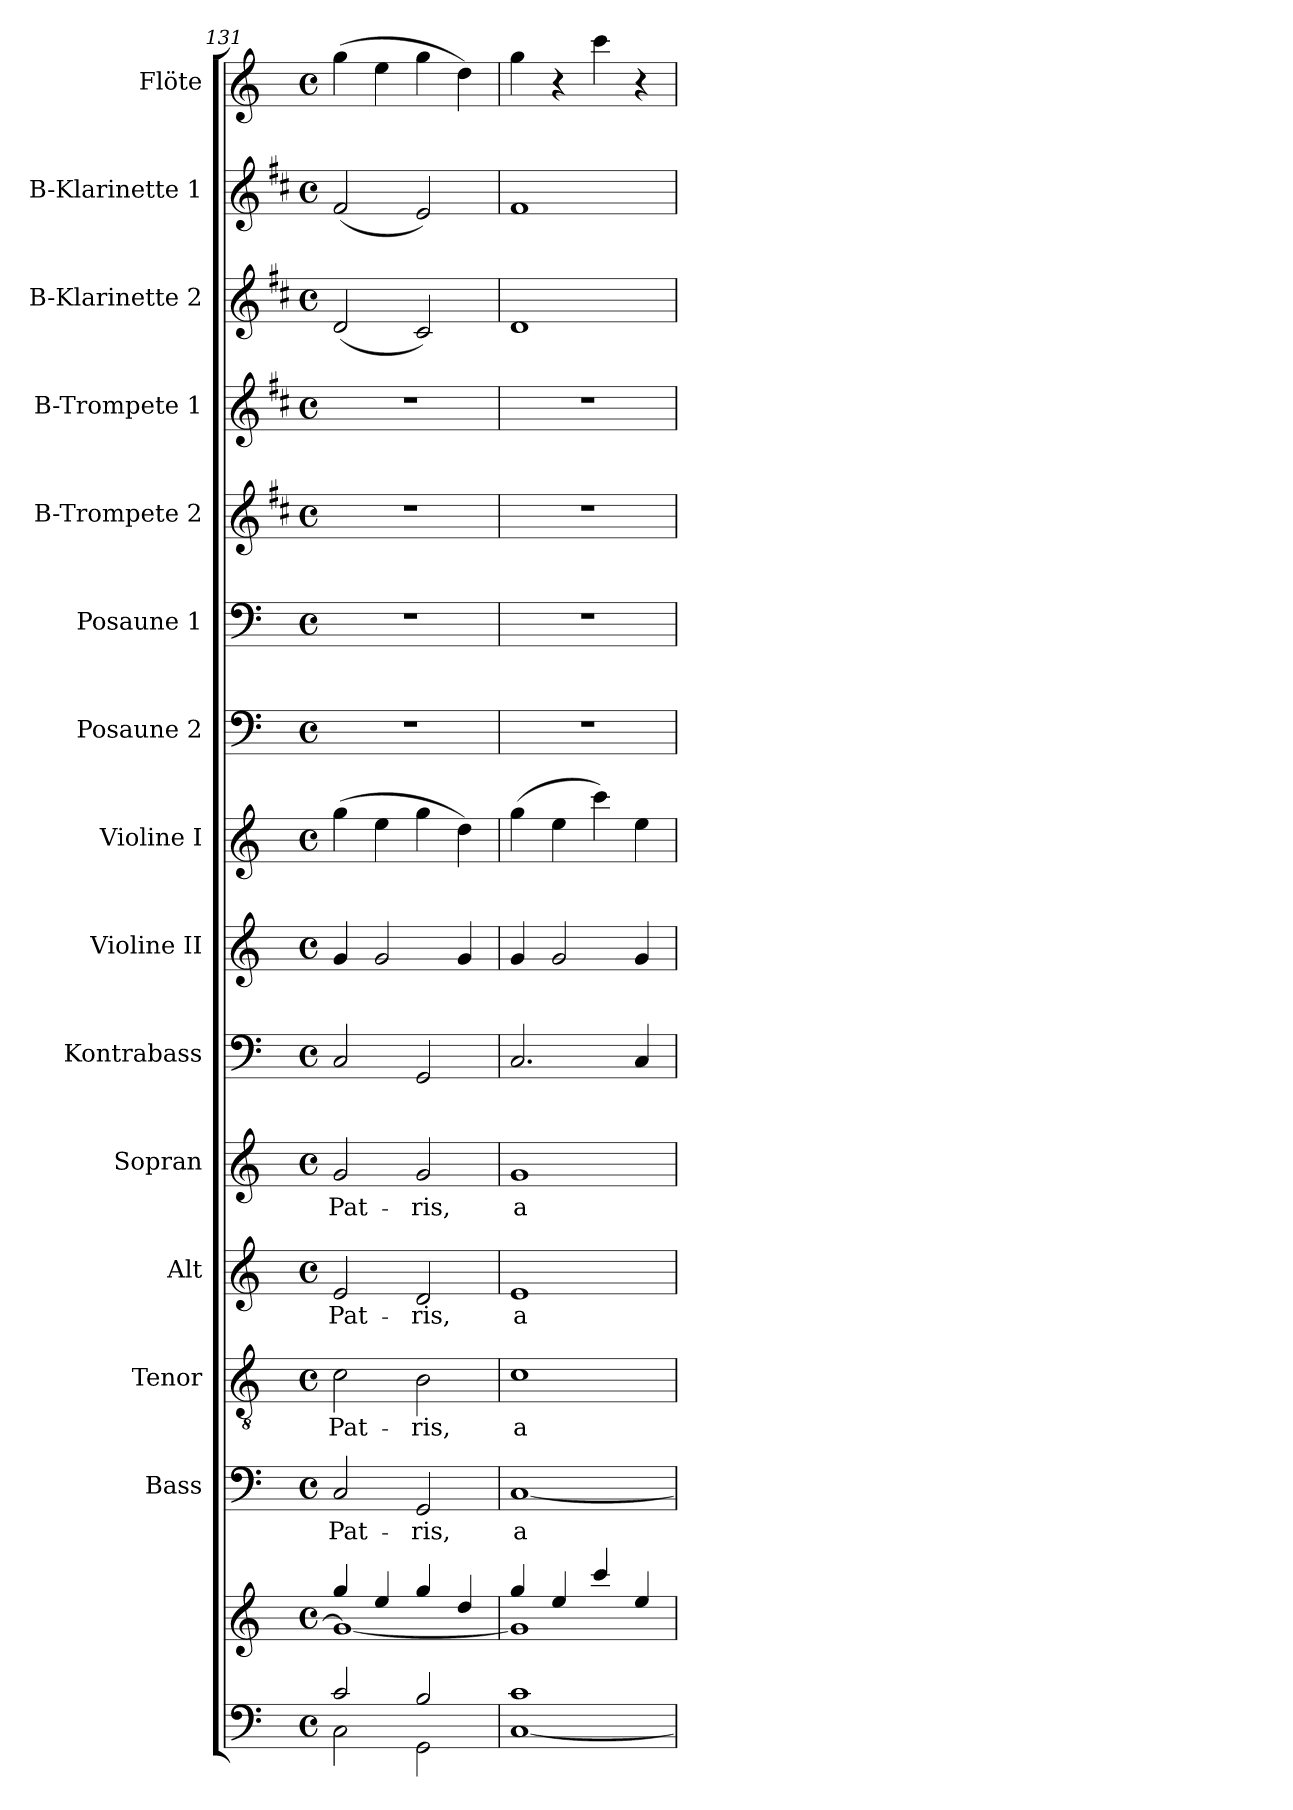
**kern	**kern	**kern	**text	**kern	**text	**kern	**text	**kern	**text	**kern	**kern	**kern	**kern	**kern	**kern	**kern	**kern	**kern	**kern
*part15	*part15	*part14	*part14	*part13	*part13	*part12	*part12	*part11	*part11	*part10	*part9	*part8	*part7	*part6	*part5	*part4	*part3	*part2	*part1
*staff16	*staff15	*staff14	*staff14	*staff13	*staff13	*staff12	*staff12	*staff11	*staff11	*staff10	*staff9	*staff8	*staff7	*staff6	*staff5	*staff4	*staff3	*staff2	*staff1
*	*	*I"Bass	*	*I"Tenor	*	*I"Alt	*	*I"Sopran	*	*I"Kontrabass	*I"Violine II	*I"Violine I	*I"Posaune 2	*I"Posaune 1	*I"B-Trompete 2	*I"B-Trompete 1	*I"B-Klarinette 2	*I"B-Klarinette 1	*I"Flöte
*	*	*I'B.	*	*I'T.	*	*I'A.	*	*I'S.	*	*I'Kb.	*I'Vl. II	*I'Vl. I	*I'Pos. 2	*I'Pos. 1	*I'B Trp. 2	*I'B Trp. 1	*I'B Kl. 2	*I'B Kl. 1	*I'Fl.
*clefF4	*clefG2	*clefF4	*	*clefGv2	*	*clefG2	*	*clefG2	*	*clefF4	*clefG2	*clefG2	*clefF4	*clefF4	*clefG2	*clefG2	*clefG2	*clefG2	*clefG2
*	*	*	*	*	*	*	*	*	*	*ITrd7c12	*	*	*	*	*ITrd1c2	*ITrd1c2	*ITrd1c2	*ITrd1c2	*
*k[]	*k[]	*k[]	*	*k[]	*	*k[]	*	*k[]	*	*k[]	*k[]	*k[]	*k[]	*k[]	*k[]	*k[]	*k[]	*k[]	*k[]
*C:	*C:	*C:	*	*C:	*	*C:	*	*C:	*	*C:	*C:	*C:	*C:	*C:	*C:	*C:	*C:	*C:	*C:
*M4/4	*M4/4	*M4/4	*	*M4/4	*	*M4/4	*	*M4/4	*	*M4/4	*M4/4	*M4/4	*M4/4	*M4/4	*M4/4	*M4/4	*M4/4	*M4/4	*M4/4
*met(c)	*met(c)	*met(c)	*	*met(c)	*	*met(c)	*	*met(c)	*	*met(c)	*met(c)	*met(c)	*met(c)	*met(c)	*met(c)	*met(c)	*met(c)	*met(c)	*met(c)
=131	=131	=131	=131	=131	=131	=131	=131	=131	=131	=131	=131	=131	=131	=131	=131	=131	=131	=131	=131
*^	*^	*	*	*	*	*	*	*	*	*	*	*	*	*	*	*	*	*	*
!	!	!	!	!	!LO:LY:b	!	!LO:LY:b	!	!LO:LY:b	!	!LO:LY:b	!	!	!	!	!	!	!	!	!	!
2c/	2C\	4gg/	1g_	2C/	Pat-	2c\	Pat-	2e/	Pat-	2g/	Pat-	2CC/	4g/	(>4gg\	1r	1r	1r	1r	(<2c/	(<2e/	(>4gg\
.	.	4ee/	.	.	.	.	.	.	.	.	.	.	2g/	4ee\	.	.	.	.	.	.	4ee\
!	!	!	!	!	!LO:LY:b	!	!LO:LY:b	!	!LO:LY:b	!	!LO:LY:b	!	!	!	!	!	!	!	!	!	!
2B/	2GG\	4gg/	.	2GG/	-ris,	2B\	-ris,	2d/	-ris,	2g/	-ris,	2GGG/	.	4gg\	.	.	.	.	2B/)	2d/)	4gg\
.	.	4dd/	.	.	.	.	.	.	.	.	.	.	4g/	4dd\)	.	.	.	.	.	.	4dd\)
=132	=132	=132	=132	=132	=132	=132	=132	=132	=132	=132	=132	=132	=132	=132	=132	=132	=132	=132	=132	=132	=132
!	!	!	!	!	!LO:LY:b	!	!LO:LY:b	!	!LO:LY:b	!	!LO:LY:b	!	!	!	!	!	!	!	!	!	!
1c	[<1C	4gg/	1g]	[1C	a-	1c	a-	1e	a-	1g	a-	2.CC/	4g/	(>4gg\	1r	1r	1r	1r	1c	1e	4gg\
.	.	4ee/	.	.	.	.	.	.	.	.	.	.	2g/	4ee\	.	.	.	.	.	.	4r
.	.	4ccc/	.	.	.	.	.	.	.	.	.	.	.	4ccc\)	.	.	.	.	.	.	4ccc\
.	.	4ee/	.	.	.	.	.	.	.	.	.	4CC/	4g/	4ee\	.	.	.	.	.	.	4r
*v	*v	*	*	*	*	*	*	*	*	*	*	*	*	*	*	*	*	*	*	*	*
*	*v	*v	*	*	*	*	*	*	*	*	*	*	*	*	*	*	*	*	*	*
=	=	=	=	=	=	=	=	=	=	=	=	=	=	=	=	=	=	=	=
*-	*-	*-	*-	*-	*-	*-	*-	*-	*-	*-	*-	*-	*-	*-	*-	*-	*-	*-	*-
